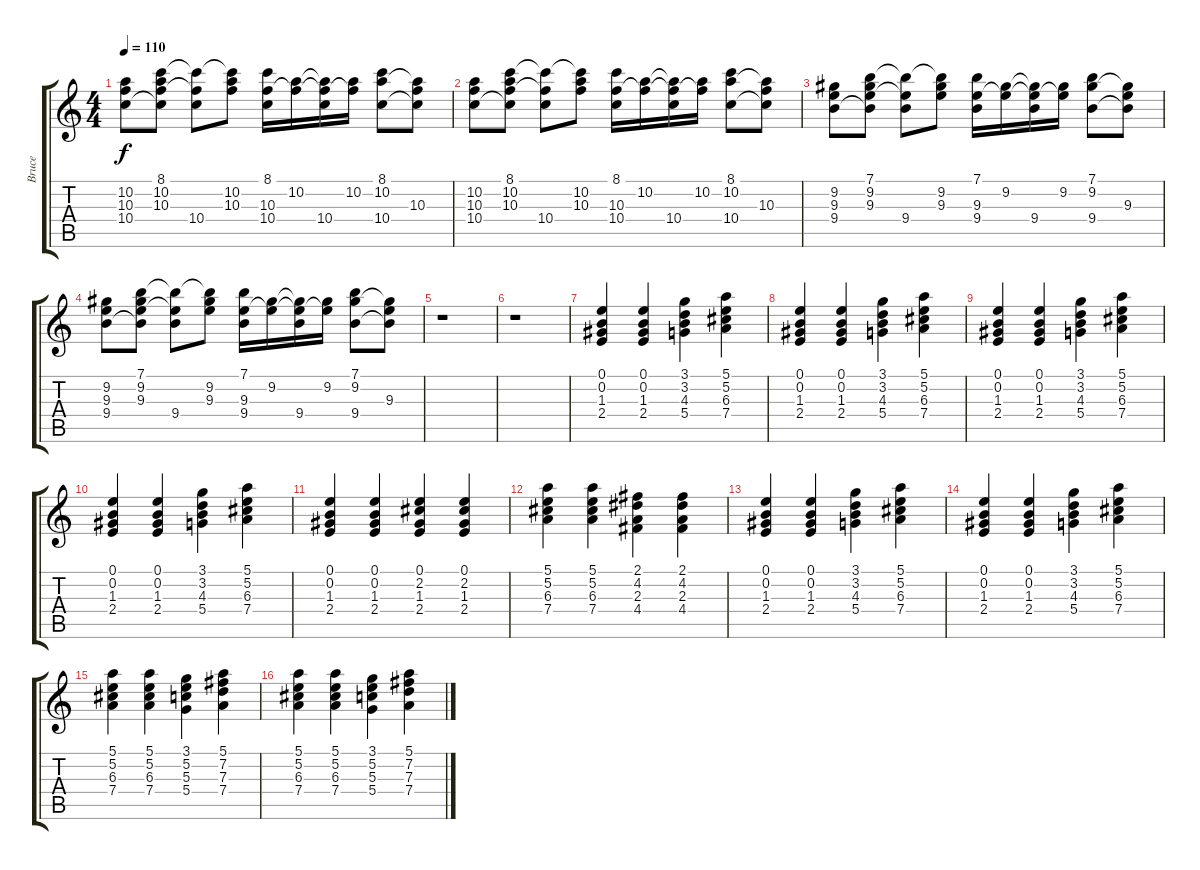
\track ("Bruce" "Bruce") {instrument acousticguitarsteel}
\staff {score tabs}
\tuning (E4 B3 G3 D3 A2 E2) {hide}
\ts (4 4)
\tempo 110
\clef g2
\ks c
(10.2 10.3 10.4).8{dy f} (8.1 10.2 10.3 10.4{t}).8 (8.1{t} 10.3{t} 10.4).8 (8.1{t} 10.2 10.3).8 (8.1 10.3 10.4).16 (10.2 10.3{t}).16 (10.2{t} 10.3{t} 10.4).16 (10.2 10.3{t}).16 (8.1 10.2 10.4).8 (10.2{t} 10.3 10.4{t}).8 |
(10.2 10.3 10.4).8 (8.1 10.2 10.3 10.4{t}).8 (8.1{t} 10.3{t} 10.4).8 (8.1{t} 10.2 10.3).8 (8.1 10.3 10.4).16 (10.2 10.3{t}).16 (10.2{t} 10.3{t} 10.4).16 (10.2 10.3{t}).16 (8.1 10.2 10.4).8 (10.2{t} 10.3 10.4{t}).8 |
(9.2 9.3 9.4).8 (7.1 9.2 9.3 9.4{t}).8 (7.1{t} 9.3{t} 9.4).8 (7.1{t} 9.2 9.3).8 (7.1 9.3 9.4).16 (9.2 9.3{t}).16 (9.2{t} 9.3{t} 9.4).16 (9.2 9.3{t}).16 (7.1 9.2 9.4).8 (9.2{t} 9.3 9.4{t}).8 |
(9.2 9.3 9.4).8 (7.1 9.2 9.3 9.4{t}).8 (7.1{t} 9.3{t} 9.4).8 (7.1{t} 9.2 9.3).8 (7.1 9.3 9.4).16 (9.2 9.3{t}).16 (9.2{t} 9.3{t} 9.4).16 (9.2 9.3{t}).16 (7.1 9.2 9.4).8 (9.2{t} 9.3 9.4{t}).8 |
r.1 |
r.1 |
(0.1 0.2 1.3 2.4).4 (0.1 0.2 1.3 2.4).4 (3.1 3.2 4.3 5.4).4 (5.1 5.2 6.3 7.4).4 |
(0.1 0.2 1.3 2.4).4 (0.1 0.2 1.3 2.4).4 (3.1 3.2 4.3 5.4).4 (5.1 5.2 6.3 7.4).4 |
(0.1 0.2 1.3 2.4).4 (0.1 0.2 1.3 2.4).4 (3.1 3.2 4.3 5.4).4 (5.1 5.2 6.3 7.4).4 |
(0.1 0.2 1.3 2.4).4 (0.1 0.2 1.3 2.4).4 (3.1 3.2 4.3 5.4).4 (5.1 5.2 6.3 7.4).4 |
(0.1 0.2 1.3 2.4).4 (0.1 0.2 1.3 2.4).4 (0.1 2.2 1.3 2.4).4 (0.1 2.2 1.3 2.4).4 |
(5.1 5.2 6.3 7.4).4 (5.1 5.2 6.3 7.4).4 (2.1 4.2 2.3 4.4).4 (2.1 4.2 2.3 4.4).4 |
(0.1 0.2 1.3 2.4).4 (0.1 0.2 1.3 2.4).4 (3.1 3.2 4.3 5.4).4 (5.1 5.2 6.3 7.4).4 |
(0.1 0.2 1.3 2.4).4 (0.1 0.2 1.3 2.4).4 (3.1 3.2 4.3 5.4).4 (5.1 5.2 6.3 7.4).4 |
(5.1 5.2 6.3 7.4).4 (5.1 5.2 6.3 7.4).4 (3.1 5.2 5.3 5.4).4 (5.1 7.2 7.3 7.4).4 |
(5.1 5.2 6.3 7.4).4 (5.1 5.2 6.3 7.4).4 (3.1 5.2 5.3 5.4).4 (5.1 7.2 7.3 7.4).4
